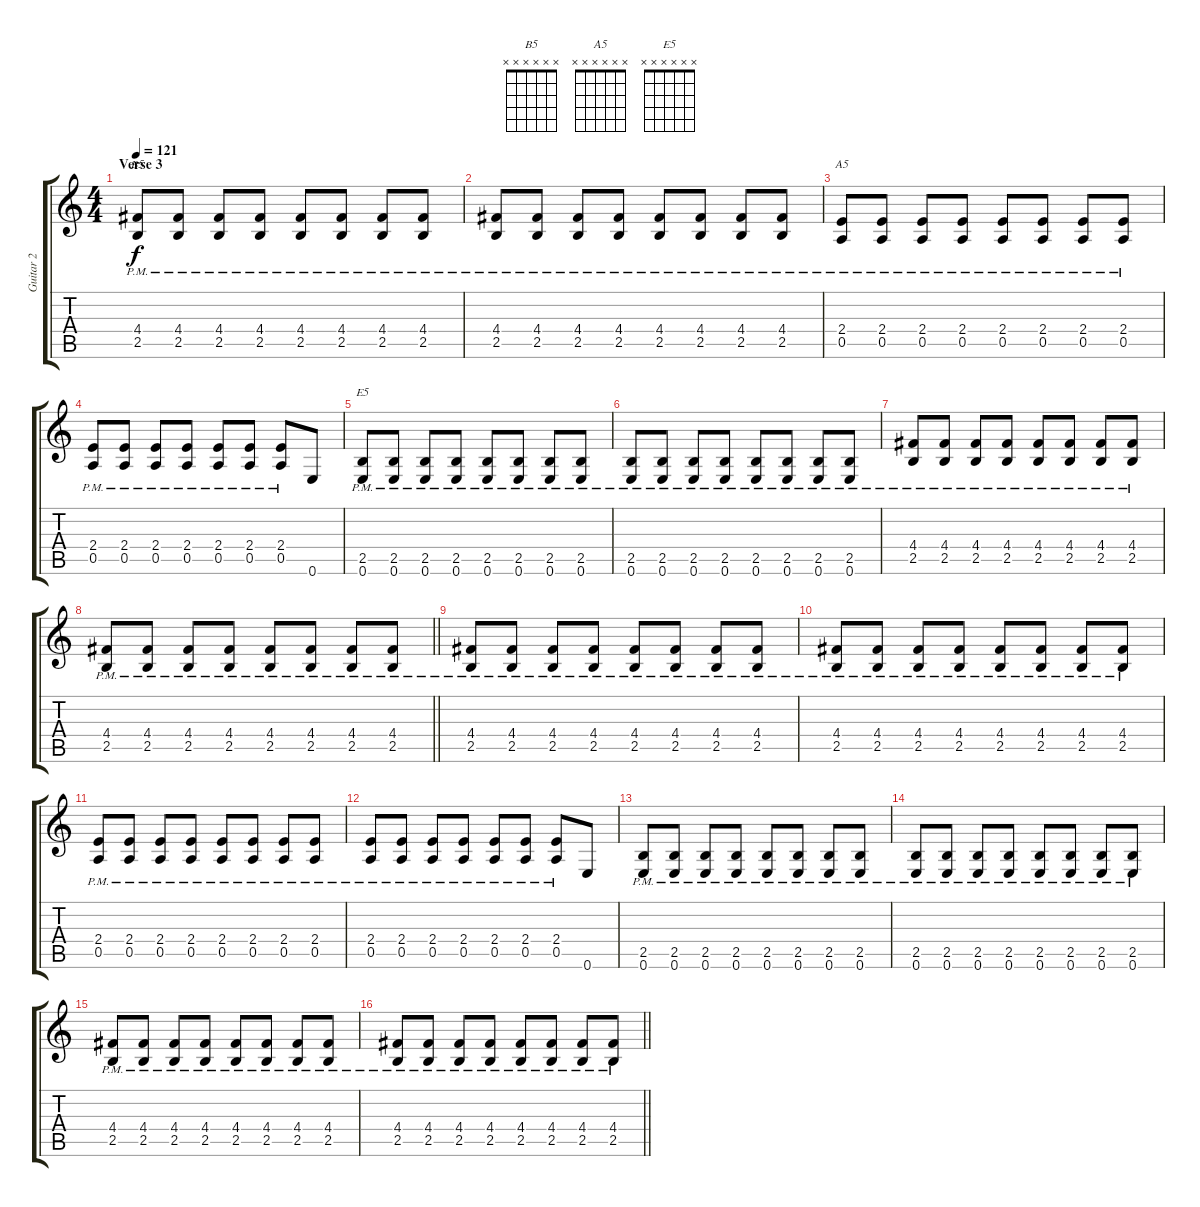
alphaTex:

\track ("Guitar 2" "Guitar 2") {instrument electricguitarclean}
\staff {score tabs}
\tuning (E4 B3 G3 D3 A2 E2) {hide}
\chord ("B5" x x x x x x)
\chord ("A5" x x x x x x)
\chord ("E5" x x x x x x)
\ts (4 4)
\section ("" "Verse 3")
\tempo 121
\clef g2
\ks c
(4.4{pm} 2.5{pm}).8{ch "B5" dy f} (4.4{pm} 2.5{pm}).8 (4.4{pm} 2.5{pm}).8 (4.4{pm} 2.5{pm}).8 (4.4{pm} 2.5{pm}).8 (4.4{pm} 2.5{pm}).8 (4.4{pm} 2.5{pm}).8 (4.4{pm} 2.5{pm}).8 |
(4.4{pm} 2.5{pm}).8 (4.4{pm} 2.5{pm}).8 (4.4{pm} 2.5{pm}).8 (4.4{pm} 2.5{pm}).8 (4.4{pm} 2.5{pm}).8 (4.4{pm} 2.5{pm}).8 (4.4{pm} 2.5{pm}).8 (4.4{pm} 2.5{pm}).8 |
(2.4{pm} 0.5{pm}).8{ch "A5"} (2.4{pm} 0.5{pm}).8 (2.4{pm} 0.5{pm}).8 (2.4{pm} 0.5{pm}).8 (2.4{pm} 0.5{pm}).8 (2.4{pm} 0.5{pm}).8 (2.4{pm} 0.5{pm}).8 (2.4{pm} 0.5{pm}).8 |
(2.4{pm} 0.5{pm}).8 (2.4{pm} 0.5{pm}).8 (2.4{pm} 0.5{pm}).8 (2.4{pm} 0.5{pm}).8 (2.4{pm} 0.5{pm}).8 (2.4{pm} 0.5{pm}).8 (2.4{pm} 0.5{pm}).8 0.6.8 |
(2.5{pm} 0.6{pm}).8{ch "E5"} (2.5{pm} 0.6{pm}).8 (2.5{pm} 0.6{pm}).8 (2.5{pm} 0.6{pm}).8 (2.5{pm} 0.6{pm}).8 (2.5{pm} 0.6{pm}).8 (2.5{pm} 0.6{pm}).8 (2.5{pm} 0.6{pm}).8 |
(2.5{pm} 0.6{pm}).8 (2.5{pm} 0.6{pm}).8 (2.5{pm} 0.6{pm}).8 (2.5{pm} 0.6{pm}).8 (2.5{pm} 0.6{pm}).8 (2.5{pm} 0.6{pm}).8 (2.5{pm} 0.6{pm}).8 (2.5{pm} 0.6{pm}).8 |
(4.4{pm} 2.5{pm}).8 (4.4{pm} 2.5{pm}).8 (4.4{pm} 2.5{pm}).8 (4.4{pm} 2.5{pm}).8 (4.4{pm} 2.5{pm}).8 (4.4{pm} 2.5{pm}).8 (4.4{pm} 2.5{pm}).8 (4.4{pm} 2.5{pm}).8 |
\barLineRight lightlight
(4.4{pm} 2.5{pm}).8 (4.4{pm} 2.5{pm}).8 (4.4{pm} 2.5{pm}).8 (4.4{pm} 2.5{pm}).8 (4.4{pm} 2.5{pm}).8 (4.4{pm} 2.5{pm}).8 (4.4{pm} 2.5{pm}).8 (4.4{pm} 2.5{pm}).8 |
(4.4{pm} 2.5{pm}).8 (4.4{pm} 2.5{pm}).8 (4.4{pm} 2.5{pm}).8 (4.4{pm} 2.5{pm}).8 (4.4{pm} 2.5{pm}).8 (4.4{pm} 2.5{pm}).8 (4.4{pm} 2.5{pm}).8 (4.4{pm} 2.5{pm}).8 |
(4.4{pm} 2.5{pm}).8 (4.4{pm} 2.5{pm}).8 (4.4{pm} 2.5{pm}).8 (4.4{pm} 2.5{pm}).8 (4.4{pm} 2.5{pm}).8 (4.4{pm} 2.5{pm}).8 (4.4{pm} 2.5{pm}).8 (4.4{pm} 2.5{pm}).8 |
(2.4{pm} 0.5{pm}).8 (2.4{pm} 0.5{pm}).8 (2.4{pm} 0.5{pm}).8 (2.4{pm} 0.5{pm}).8 (2.4{pm} 0.5{pm}).8 (2.4{pm} 0.5{pm}).8 (2.4{pm} 0.5{pm}).8 (2.4{pm} 0.5{pm}).8 |
(2.4{pm} 0.5{pm}).8 (2.4{pm} 0.5{pm}).8 (2.4{pm} 0.5{pm}).8 (2.4{pm} 0.5{pm}).8 (2.4{pm} 0.5{pm}).8 (2.4{pm} 0.5{pm}).8 (2.4{pm} 0.5{pm}).8 0.6.8 |
(2.5{pm} 0.6{pm}).8 (2.5{pm} 0.6{pm}).8 (2.5{pm} 0.6{pm}).8 (2.5{pm} 0.6{pm}).8 (2.5{pm} 0.6{pm}).8 (2.5{pm} 0.6{pm}).8 (2.5{pm} 0.6{pm}).8 (2.5{pm} 0.6{pm}).8 |
(2.5{pm} 0.6{pm}).8 (2.5{pm} 0.6{pm}).8 (2.5{pm} 0.6{pm}).8 (2.5{pm} 0.6{pm}).8 (2.5{pm} 0.6{pm}).8 (2.5{pm} 0.6{pm}).8 (2.5{pm} 0.6{pm}).8 (2.5{pm} 0.6{pm}).8 |
(4.4{pm} 2.5{pm}).8 (4.4{pm} 2.5{pm}).8 (4.4{pm} 2.5{pm}).8 (4.4{pm} 2.5{pm}).8 (4.4{pm} 2.5{pm}).8 (4.4{pm} 2.5{pm}).8 (4.4{pm} 2.5{pm}).8 (4.4{pm} 2.5{pm}).8 |
\barLineRight lightlight
(4.4{pm} 2.5{pm}).8 (4.4{pm} 2.5{pm}).8 (4.4{pm} 2.5{pm}).8 (4.4{pm} 2.5{pm}).8 (4.4{pm} 2.5{pm}).8 (4.4{pm} 2.5{pm}).8 (4.4{pm} 2.5{pm}).8 (4.4{pm} 2.5{pm}).8
